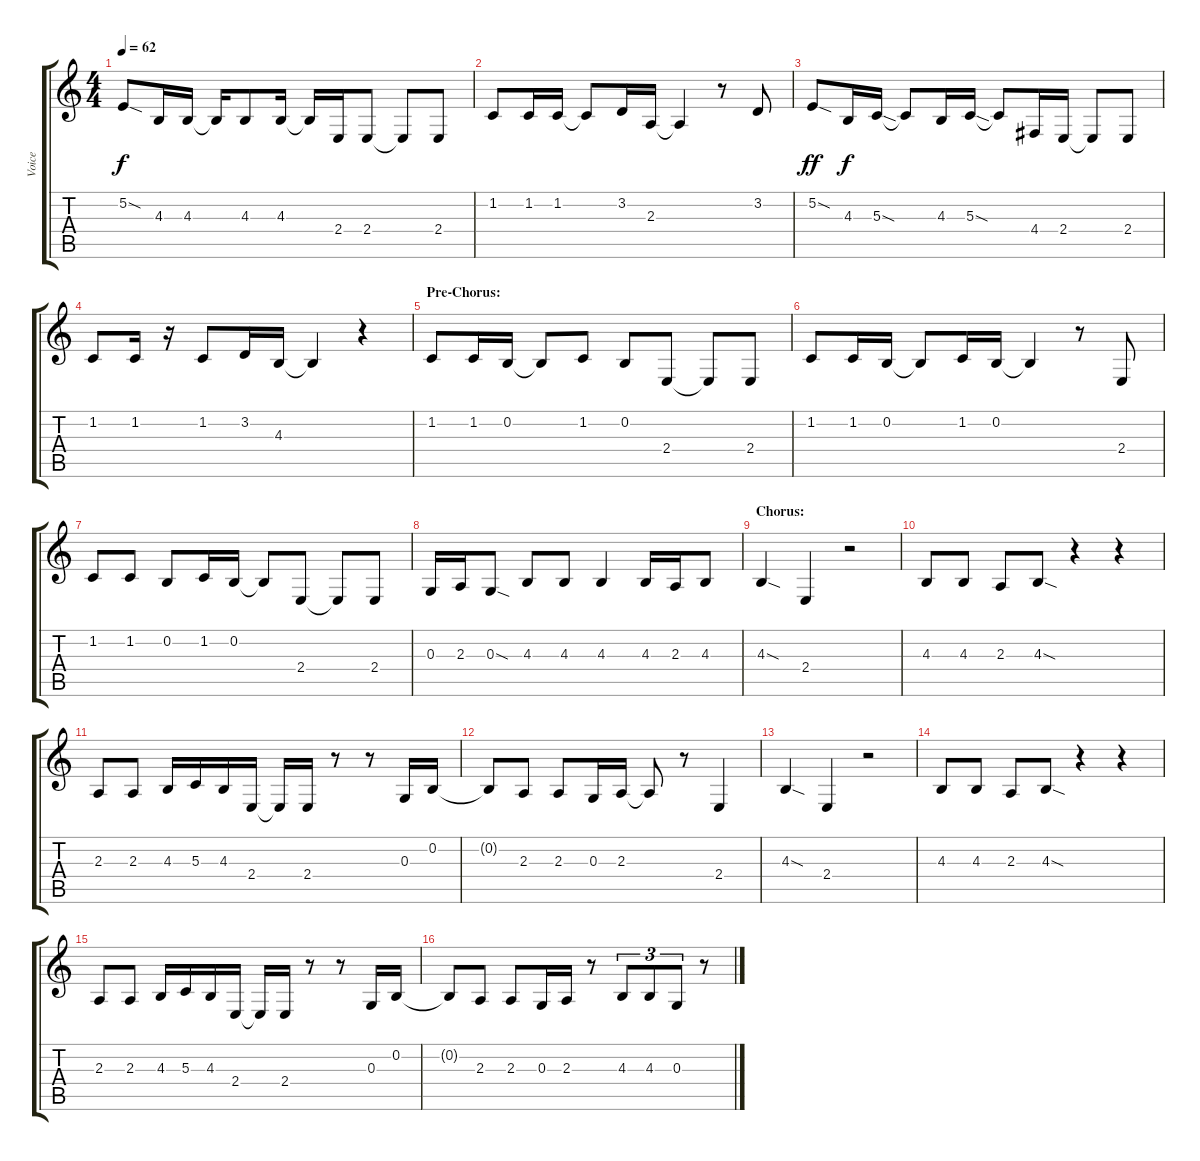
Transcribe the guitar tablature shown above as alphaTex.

\track ("Voice" "Voice") {instrument oboe}
\staff {score tabs}
\tuning (E4 B3 G3 D3 A2 E2) {hide}
\ts (4 4)
\tempo 62
\clef g2
\ks c
5.2{sod}.8{dy f} 4.3.16 4.3.16 4.3{t}.16 4.3.8 4.3.16 4.3{t}.16 2.4.16 2.4.8 2.4{t}.8 2.4.8 |
1.2.8 1.2.16 1.2.16 1.2{t}.8 3.2.16 2.3.16 2.3{t}.4 r.8 3.2.8 |
5.2{sod}.8{dy ff} 4.3.16{dy f} 5.3{sod}.16 5.3{t}.8 4.3.16 5.3{sod}.16 5.3{t}.8 4.4.16 2.4.16 2.4{t}.8 2.4.8 |
1.2.8 1.2.16 r.16 1.2.8 3.2.16 4.3.16 4.3{t}.4 r.4 |
\section ("" "Pre-Chorus:")
1.2.8 1.2.16 0.2.16 0.2{t}.8 1.2.8 0.2.8 2.4.8 2.4{t}.8 2.4.8 |
1.2.8 1.2.16 0.2.16 0.2{t}.8 1.2.16 0.2.16 0.2{t}.4 r.8 2.4.8 |
1.2.8 1.2.8 0.2.8 1.2.16 0.2.16 0.2{t}.8 2.4.8 2.4{t}.8 2.4.8 |
0.3.16 2.3.16 0.3{sod}.8 4.3.8 4.3.8 4.3.4 4.3.16 2.3.16 4.3.8 |
\section ("" "Chorus:")
4.3{sod}.4 2.4.4 r.2 |
4.3.8 4.3.8 2.3.8 4.3{sod}.8 r.4 r.4 |
2.3.8 2.3.8 4.3.16 5.3.16 4.3.16 2.4.16 2.4{t}.16 2.4.16 r.8 r.8 0.3.16 0.2.16 |
0.2{t}.8 2.3.8 2.3.8 0.3.16 2.3.16 2.3{t}.8 r.8 2.4.4 |
4.3{sod}.4 2.4.4 r.2 |
4.3.8 4.3.8 2.3.8 4.3{sod}.8 r.4 r.4 |
2.3.8 2.3.8 4.3.16 5.3.16 4.3.16 2.4.16 2.4{t}.16 2.4.16 r.8 r.8 0.3.16 0.2.16 |
0.2{t}.8 2.3.8 2.3.8 0.3.16 2.3.16 r.8 4.3.8{tu (3 2)} 4.3.8{tu (3 2)} 0.3.8{tu (3 2)} r.8
